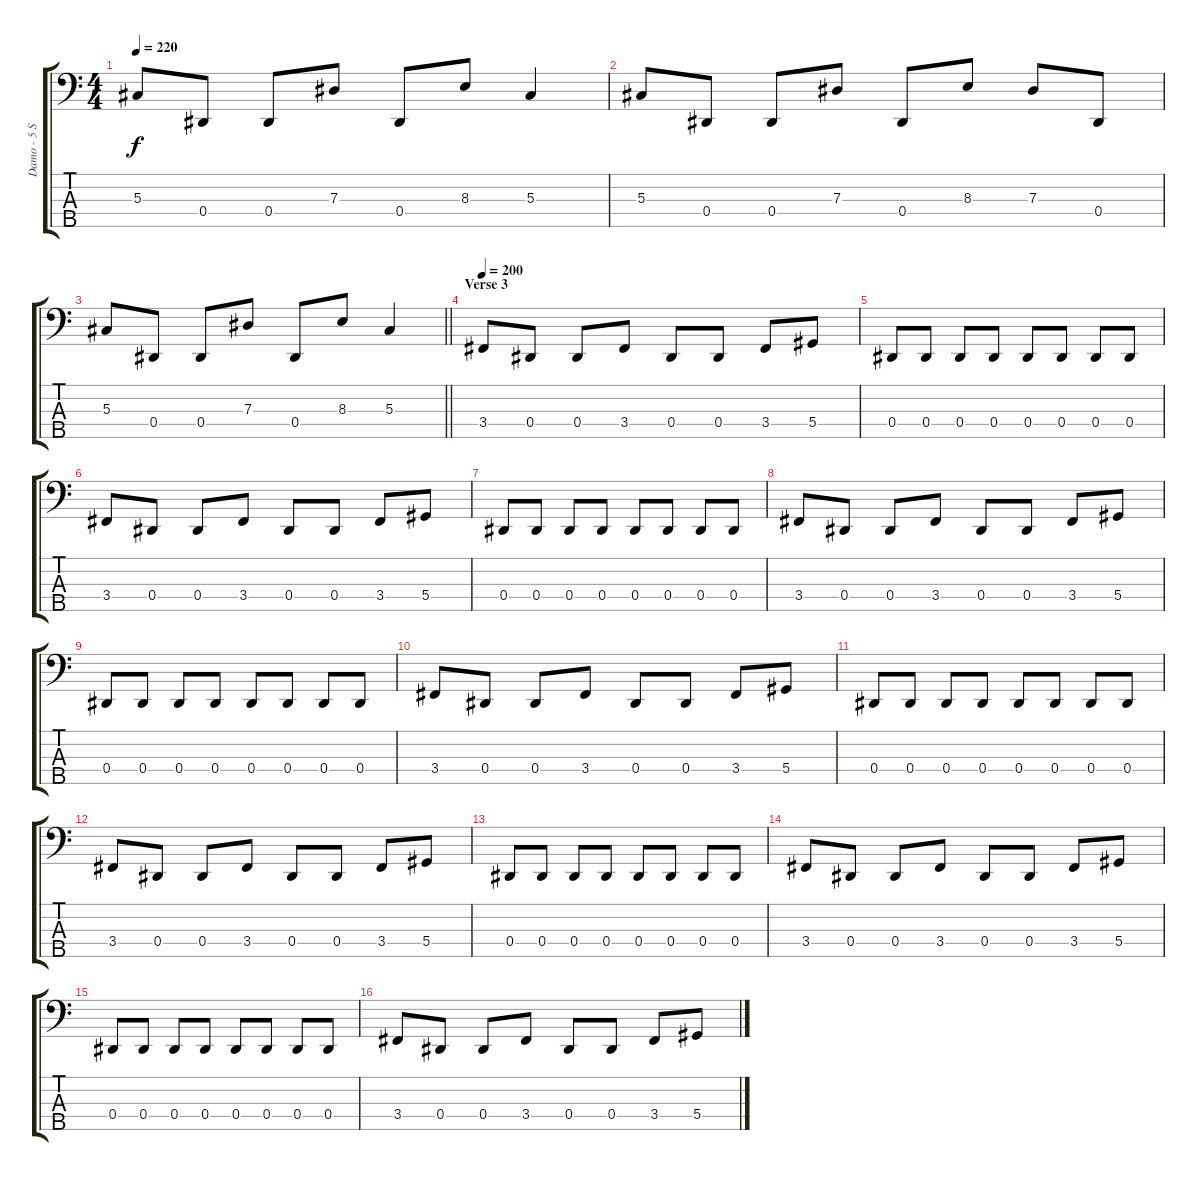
\track ("Damo - 5 String Bass" "Damo - 5 S") {instrument electricbasspick}
\staff {score tabs}
\tuning (Gb2 Db2 Ab1 Eb1 Bb0) {hide}
\ts (4 4)
\tempo 220
\clef f4
\ks c
5.3.8{dy f} 0.4.8 0.4.8 7.3.8 0.4.8 8.3.8 5.3.4 |
5.3.8 0.4.8 0.4.8 7.3.8 0.4.8 8.3.8 7.3.8 0.4.8 |
\barLineRight lightlight
5.3.8 0.4.8 0.4.8 7.3.8 0.4.8 8.3.8 5.3.4 |
\section ("" "Verse 3")
\tempo 200
3.4.8 0.4.8 0.4.8 3.4.8 0.4.8 0.4.8 3.4.8 5.4.8 |
0.4.8 0.4.8 0.4.8 0.4.8 0.4.8 0.4.8 0.4.8 0.4.8 |
3.4.8 0.4.8 0.4.8 3.4.8 0.4.8 0.4.8 3.4.8 5.4.8 |
0.4.8 0.4.8 0.4.8 0.4.8 0.4.8 0.4.8 0.4.8 0.4.8 |
3.4.8 0.4.8 0.4.8 3.4.8 0.4.8 0.4.8 3.4.8 5.4.8 |
0.4.8 0.4.8 0.4.8 0.4.8 0.4.8 0.4.8 0.4.8 0.4.8 |
3.4.8 0.4.8 0.4.8 3.4.8 0.4.8 0.4.8 3.4.8 5.4.8 |
0.4.8 0.4.8 0.4.8 0.4.8 0.4.8 0.4.8 0.4.8 0.4.8 |
3.4.8 0.4.8 0.4.8 3.4.8 0.4.8 0.4.8 3.4.8 5.4.8 |
0.4.8 0.4.8 0.4.8 0.4.8 0.4.8 0.4.8 0.4.8 0.4.8 |
3.4.8 0.4.8 0.4.8 3.4.8 0.4.8 0.4.8 3.4.8 5.4.8 |
0.4.8 0.4.8 0.4.8 0.4.8 0.4.8 0.4.8 0.4.8 0.4.8 |
3.4.8 0.4.8 0.4.8 3.4.8 0.4.8 0.4.8 3.4.8 5.4.8
